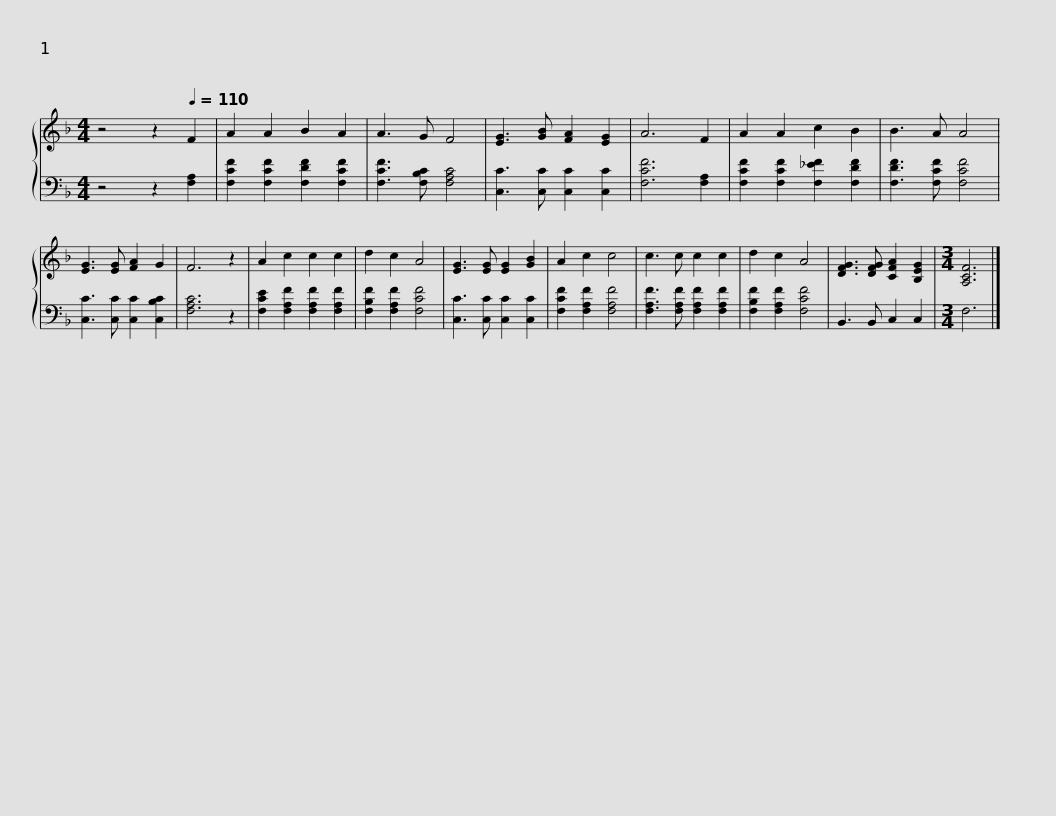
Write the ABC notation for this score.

X:1
%%score { 1 | 2 }
L:1/8
M:4/4
I:linebreak $
K:F
V:1 treble
V:2 bass
V:1
 z4 z2[Q:1/4=110] F2 | A2 A2 B2 A2 | A3 G F4 | [EG]3 [GB] [FA]2 [EG]2 | A6 F2 | %5
 A2 A2 c2 B2 | B3 A A4 | [EG]3 [EG] [FA]2 G2 |$ F6 z2 | A2 c2 c2 c2 | %10
 d2 c2 A4 | [EG]3 [EG] [EG]2 [GB]2 | A2 c2 c4 | c3 c c2 c2 | d2 c2 A4 | %15
 [DFG]3 [DFG] [CFA]2 [B,EG]2 |$[M:3/4] [A,CF]6 |] %17
V:2
 z4 z2 [F,A,]2 | [F,CF]2 [F,CF]2 [F,DF]2 [F,CF]2 | [F,CF]3 [F,B,C] [F,A,C]4 | [C,C]3 [C,C] [C,C]2 [C,C]2 | [F,CF]6 [F,A,]2 | %5
 [F,CF]2 [F,CF]2 [F,_EF]2 [F,DF]2 | [F,DF]3 [F,CF] [F,CF]4 | [C,C]3 [C,C] [C,C]2 [C,B,C]2 |$ [F,A,C]6 z2 | [F,CE]2 [F,A,F]2 [F,A,F]2 [F,A,F]2 | %10
 [F,B,F]2 [F,A,F]2 [F,CF]4 | [C,C]3 [C,C] [C,C]2 [C,C]2 | [F,CF]2 [F,A,F]2 [F,A,F]4 | [F,A,F]3 [F,A,F] [F,A,F]2 [F,A,F]2 | [F,B,F]2 [F,A,F]2 [F,CF]4 | %15
 B,,3 B,, C,2 C,2 |$[M:3/4] F,6 |] %17
